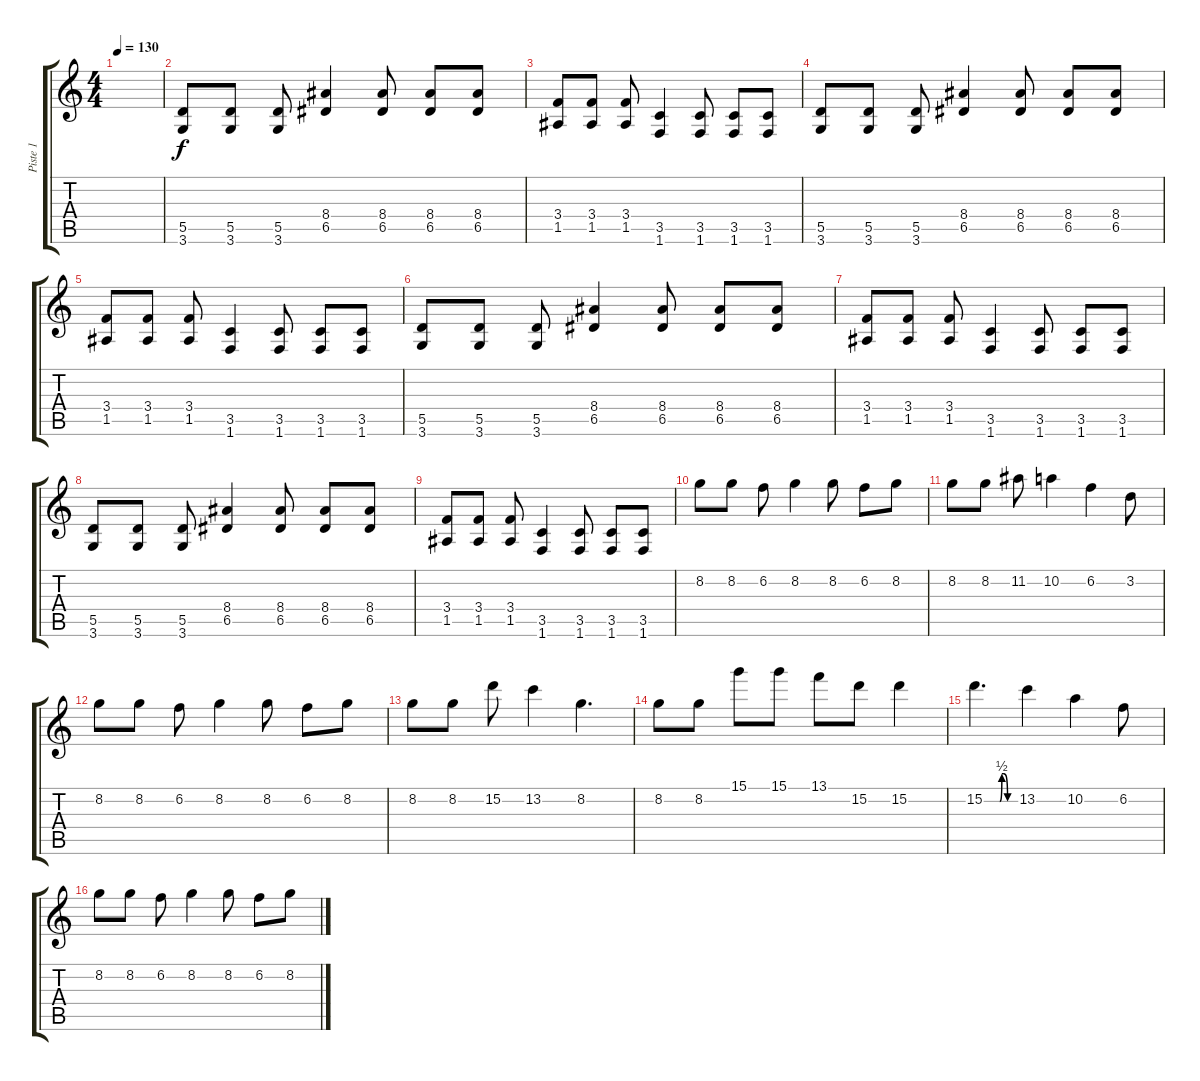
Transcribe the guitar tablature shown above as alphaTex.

\track ("Piste 1" "Piste 1") {instrument distortionguitar}
\staff {score tabs}
\tuning (E4 B3 G3 D3 A2 E2) {hide}
\ts (4 4)
\tempo 130
\clef g2
\ks c
|
(5.5 3.6).8 (5.5 3.6).8 (5.5 3.6).8 (8.4 6.5).4 (8.4 6.5).8 (8.4 6.5).8 (8.4 6.5).8 |
(3.4 1.5).8 (3.4 1.5).8 (3.4 1.5).8 (3.5 1.6).4 (3.5 1.6).8 (3.5 1.6).8 (3.5 1.6).8 |
(5.5 3.6).8 (5.5 3.6).8 (5.5 3.6).8 (8.4 6.5).4 (8.4 6.5).8 (8.4 6.5).8 (8.4 6.5).8 |
(3.4 1.5).8 (3.4 1.5).8 (3.4 1.5).8 (3.5 1.6).4 (3.5 1.6).8 (3.5 1.6).8 (3.5 1.6).8 |
(5.5 3.6).8 (5.5 3.6).8 (5.5 3.6).8 (8.4 6.5).4 (8.4 6.5).8 (8.4 6.5).8 (8.4 6.5).8 |
(3.4 1.5).8 (3.4 1.5).8 (3.4 1.5).8 (3.5 1.6).4 (3.5 1.6).8 (3.5 1.6).8 (3.5 1.6).8 |
(5.5 3.6).8 (5.5 3.6).8 (5.5 3.6).8 (8.4 6.5).4 (8.4 6.5).8 (8.4 6.5).8 (8.4 6.5).8 |
(3.4 1.5).8 (3.4 1.5).8 (3.4 1.5).8 (3.5 1.6).4 (3.5 1.6).8 (3.5 1.6).8 (3.5 1.6).8 |
8.2.8 8.2.8 6.2.8 8.2.4 8.2.8 6.2.8 8.2.8 |
8.2.8 8.2.8 11.2.8 10.2.4 6.2.4 3.2.8 |
8.2.8 8.2.8 6.2.8 8.2.4 8.2.8 6.2.8 8.2.8 |
8.2.8 8.2.8 15.2.8 13.2.4 8.2.4{d} |
8.2.8 8.2.8 15.1.8 15.1.8 13.1.8 15.2.8 15.2.4 |
15.2{be (custom 0 0 30 0 34 2 38 2 45 0 60 0)}.4{d} 13.2.4 10.2.4 6.2.8 |
8.2.8 8.2.8 6.2.8 8.2.4 8.2.8 6.2.8 8.2.8
